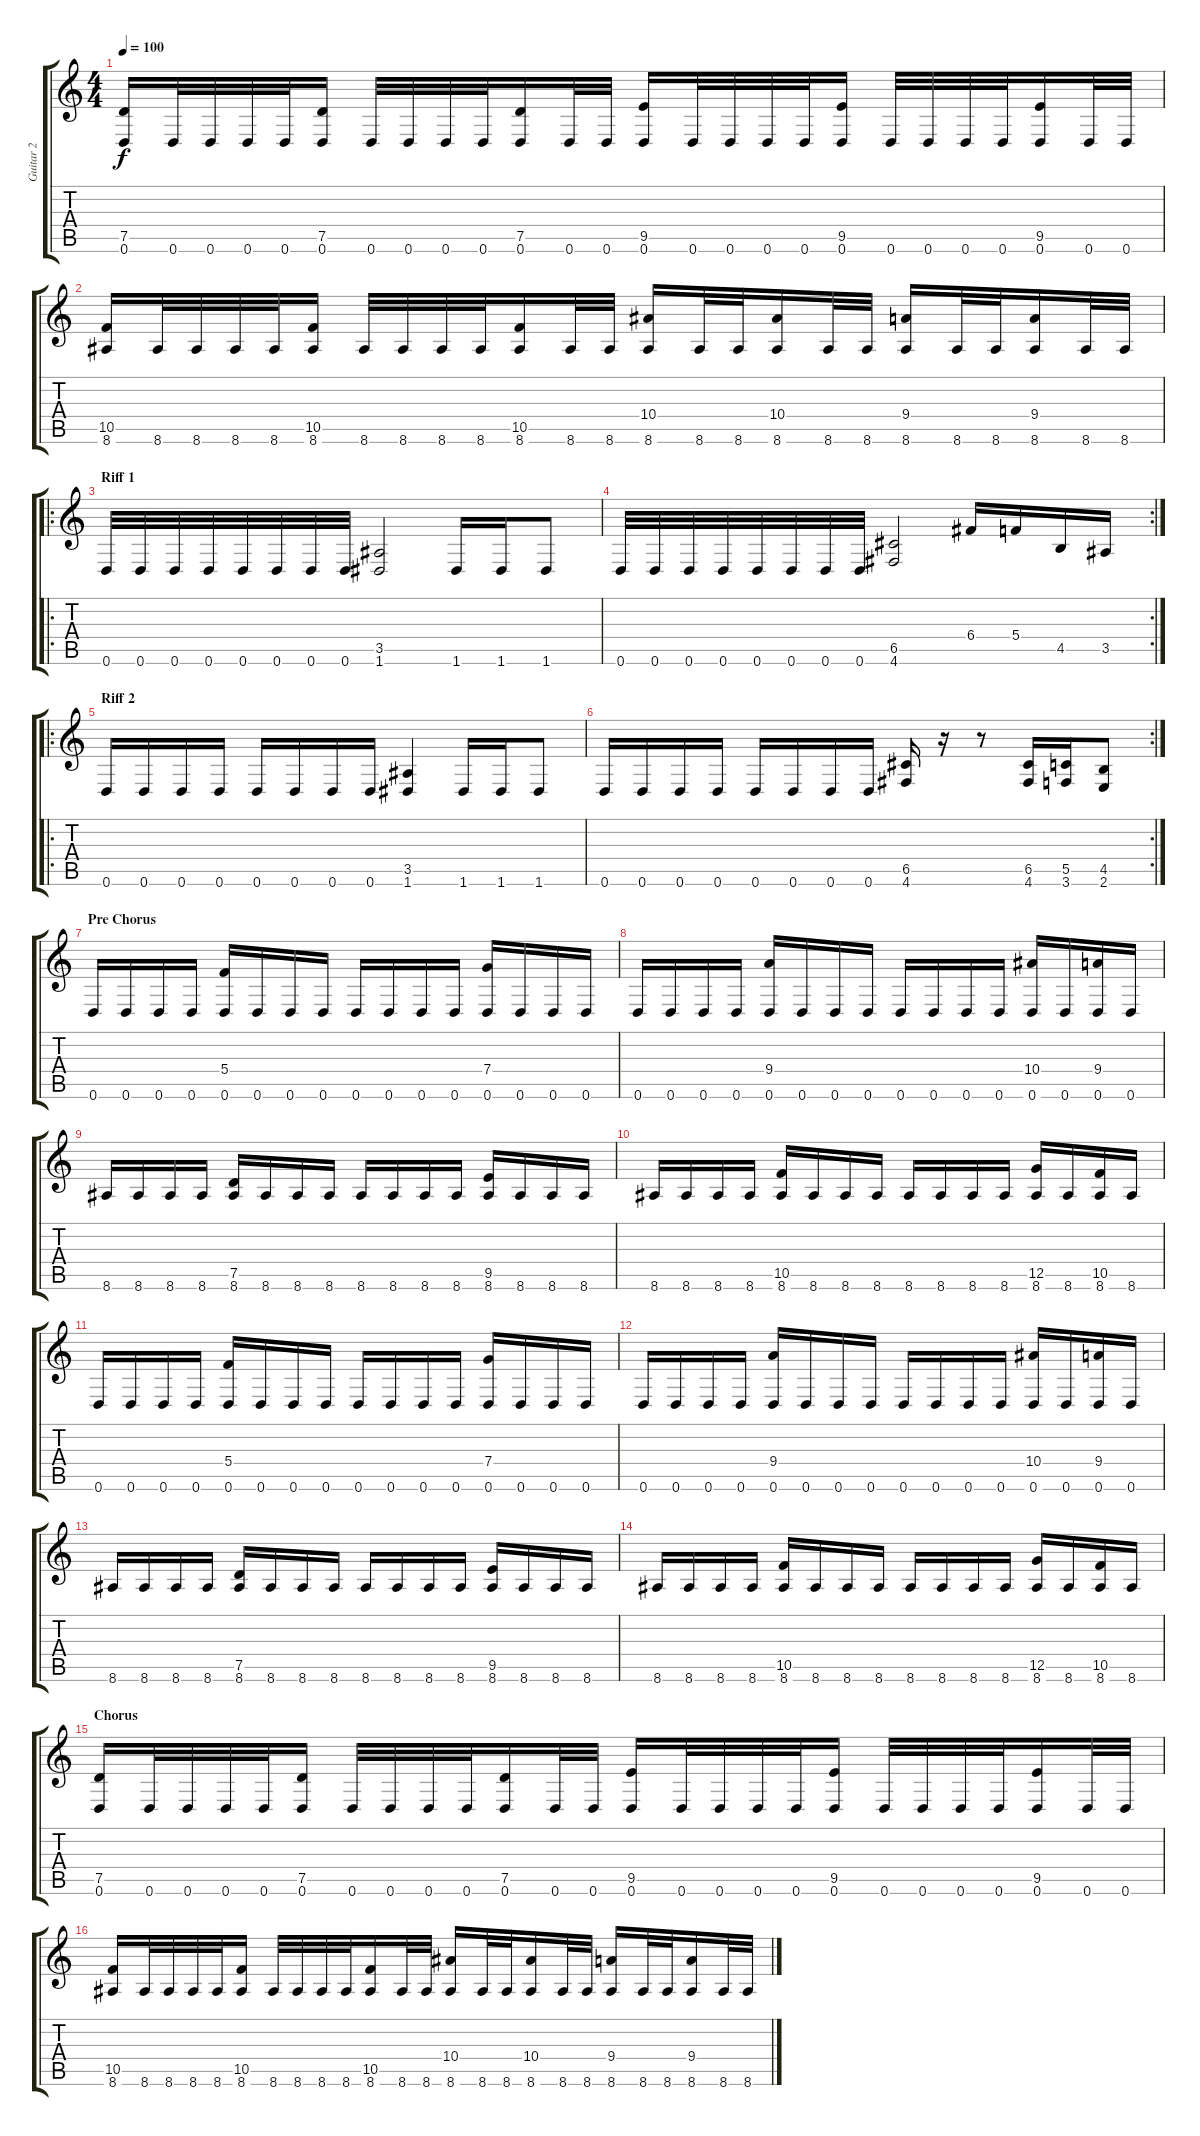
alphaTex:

\track ("Guitar 2" "Guitar 2") {instrument distortionguitar}
\staff {score tabs}
\tuning (D4 A3 F3 C3 G2 D2) {hide}
\ts (4 4)
\tempo 100
\clef g2
\ks c
(7.5 0.6).16{dy f} 0.6.32 0.6.32 0.6.32 0.6.32 (7.5 0.6).16 0.6.32 0.6.32 0.6.32 0.6.32 (7.5 0.6).16 0.6.32 0.6.32 (9.5 0.6).16 0.6.32 0.6.32 0.6.32 0.6.32 (9.5 0.6).16 0.6.32 0.6.32 0.6.32 0.6.32 (9.5 0.6).16 0.6.32 0.6.32 |
(10.5 8.6).16 8.6.32 8.6.32 8.6.32 8.6.32 (10.5 8.6).16 8.6.32 8.6.32 8.6.32 8.6.32 (10.5 8.6).16 8.6.32 8.6.32 (10.4 8.6).16 8.6.32 8.6.32 (10.4 8.6).16 8.6.32 8.6.32 (9.4 8.6).16 8.6.32 8.6.32 (9.4 8.6).16 8.6.32 8.6.32 |
\ro
\section ("" "Riff 1")
0.6.32 0.6.32 0.6.32 0.6.32 0.6.32 0.6.32 0.6.32 0.6.32 (3.5 1.6).2 1.6.16 1.6.16 1.6.8 |
\rc 2
0.6.32 0.6.32 0.6.32 0.6.32 0.6.32 0.6.32 0.6.32 0.6.32 (6.5 4.6).2 6.4.16 5.4.16 4.5.16 3.5.16 |
\ro
\section ("" "Riff 2")
0.6.16 0.6.16 0.6.16 0.6.16 0.6.16 0.6.16 0.6.16 0.6.16 (3.5 1.6).4 1.6.16 1.6.16 1.6.8 |
\rc 2
0.6.16 0.6.16 0.6.16 0.6.16 0.6.16 0.6.16 0.6.16 0.6.16 (6.5 4.6).16 r.16 r.8 (6.5 4.6).16 (5.5 3.6).16 (4.5 2.6).8 |
\section ("" "Pre Chorus")
0.6.16 0.6.16 0.6.16 0.6.16 (5.4 0.6).16 0.6.16 0.6.16 0.6.16 0.6.16 0.6.16 0.6.16 0.6.16 (7.4 0.6).16 0.6.16 0.6.16 0.6.16 |
0.6.16 0.6.16 0.6.16 0.6.16 (9.4 0.6).16 0.6.16 0.6.16 0.6.16 0.6.16 0.6.16 0.6.16 0.6.16 (10.4 0.6).16 0.6.16 (9.4 0.6).16 0.6.16 |
8.6.16 8.6.16 8.6.16 8.6.16 (7.5 8.6).16 8.6.16 8.6.16 8.6.16 8.6.16 8.6.16 8.6.16 8.6.16 (9.5 8.6).16 8.6.16 8.6.16 8.6.16 |
8.6.16 8.6.16 8.6.16 8.6.16 (10.5 8.6).16 8.6.16 8.6.16 8.6.16 8.6.16 8.6.16 8.6.16 8.6.16 (12.5 8.6).16 8.6.16 (10.5 8.6).16 8.6.16 |
0.6.16 0.6.16 0.6.16 0.6.16 (5.4 0.6).16 0.6.16 0.6.16 0.6.16 0.6.16 0.6.16 0.6.16 0.6.16 (7.4 0.6).16 0.6.16 0.6.16 0.6.16 |
0.6.16 0.6.16 0.6.16 0.6.16 (9.4 0.6).16 0.6.16 0.6.16 0.6.16 0.6.16 0.6.16 0.6.16 0.6.16 (10.4 0.6).16 0.6.16 (9.4 0.6).16 0.6.16 |
8.6.16 8.6.16 8.6.16 8.6.16 (7.5 8.6).16 8.6.16 8.6.16 8.6.16 8.6.16 8.6.16 8.6.16 8.6.16 (9.5 8.6).16 8.6.16 8.6.16 8.6.16 |
8.6.16 8.6.16 8.6.16 8.6.16 (10.5 8.6).16 8.6.16 8.6.16 8.6.16 8.6.16 8.6.16 8.6.16 8.6.16 (12.5 8.6).16 8.6.16 (10.5 8.6).16 8.6.16 |
\section ("" "Chorus")
(7.5 0.6).16 0.6.32 0.6.32 0.6.32 0.6.32 (7.5 0.6).16 0.6.32 0.6.32 0.6.32 0.6.32 (7.5 0.6).16 0.6.32 0.6.32 (9.5 0.6).16 0.6.32 0.6.32 0.6.32 0.6.32 (9.5 0.6).16 0.6.32 0.6.32 0.6.32 0.6.32 (9.5 0.6).16 0.6.32 0.6.32 |
(10.5 8.6).16 8.6.32 8.6.32 8.6.32 8.6.32 (10.5 8.6).16 8.6.32 8.6.32 8.6.32 8.6.32 (10.5 8.6).16 8.6.32 8.6.32 (10.4 8.6).16 8.6.32 8.6.32 (10.4 8.6).16 8.6.32 8.6.32 (9.4 8.6).16 8.6.32 8.6.32 (9.4 8.6).16 8.6.32 8.6.32
